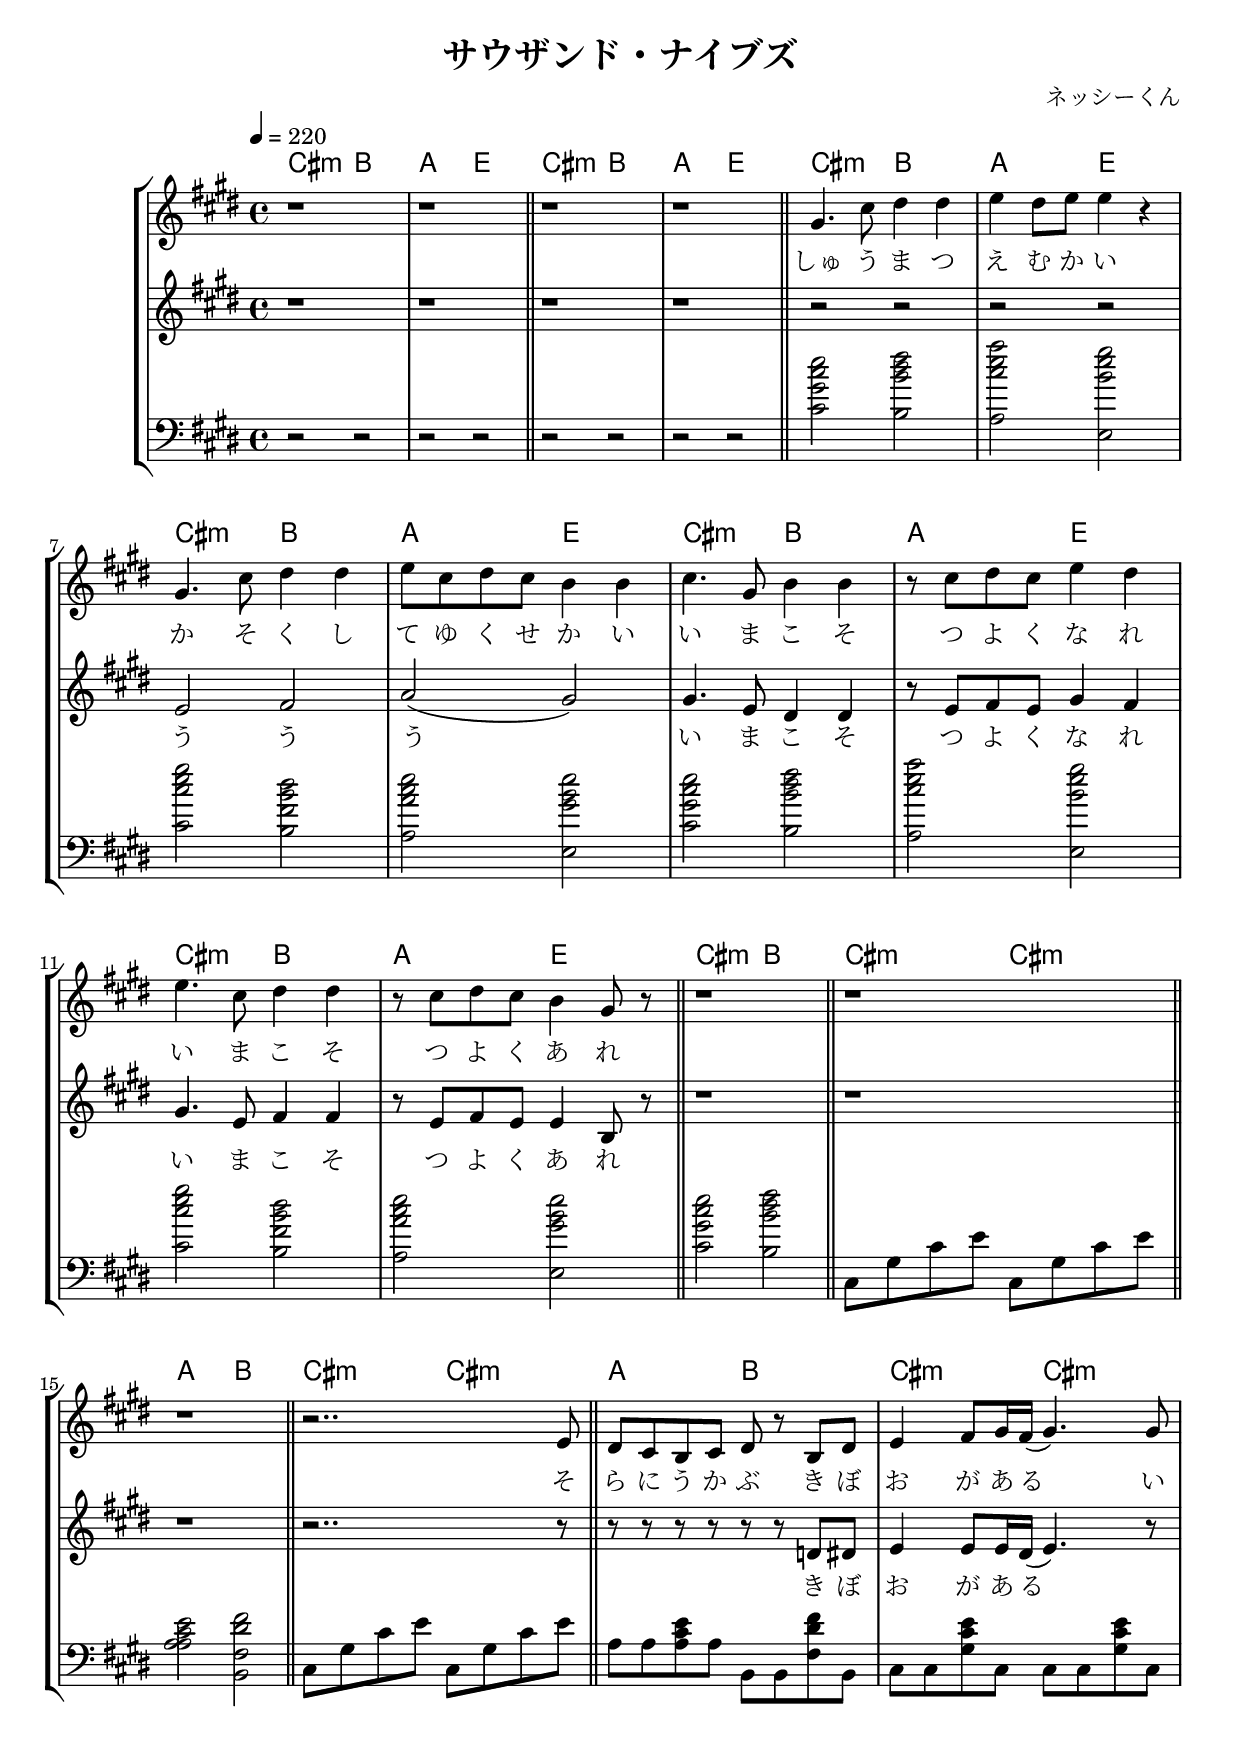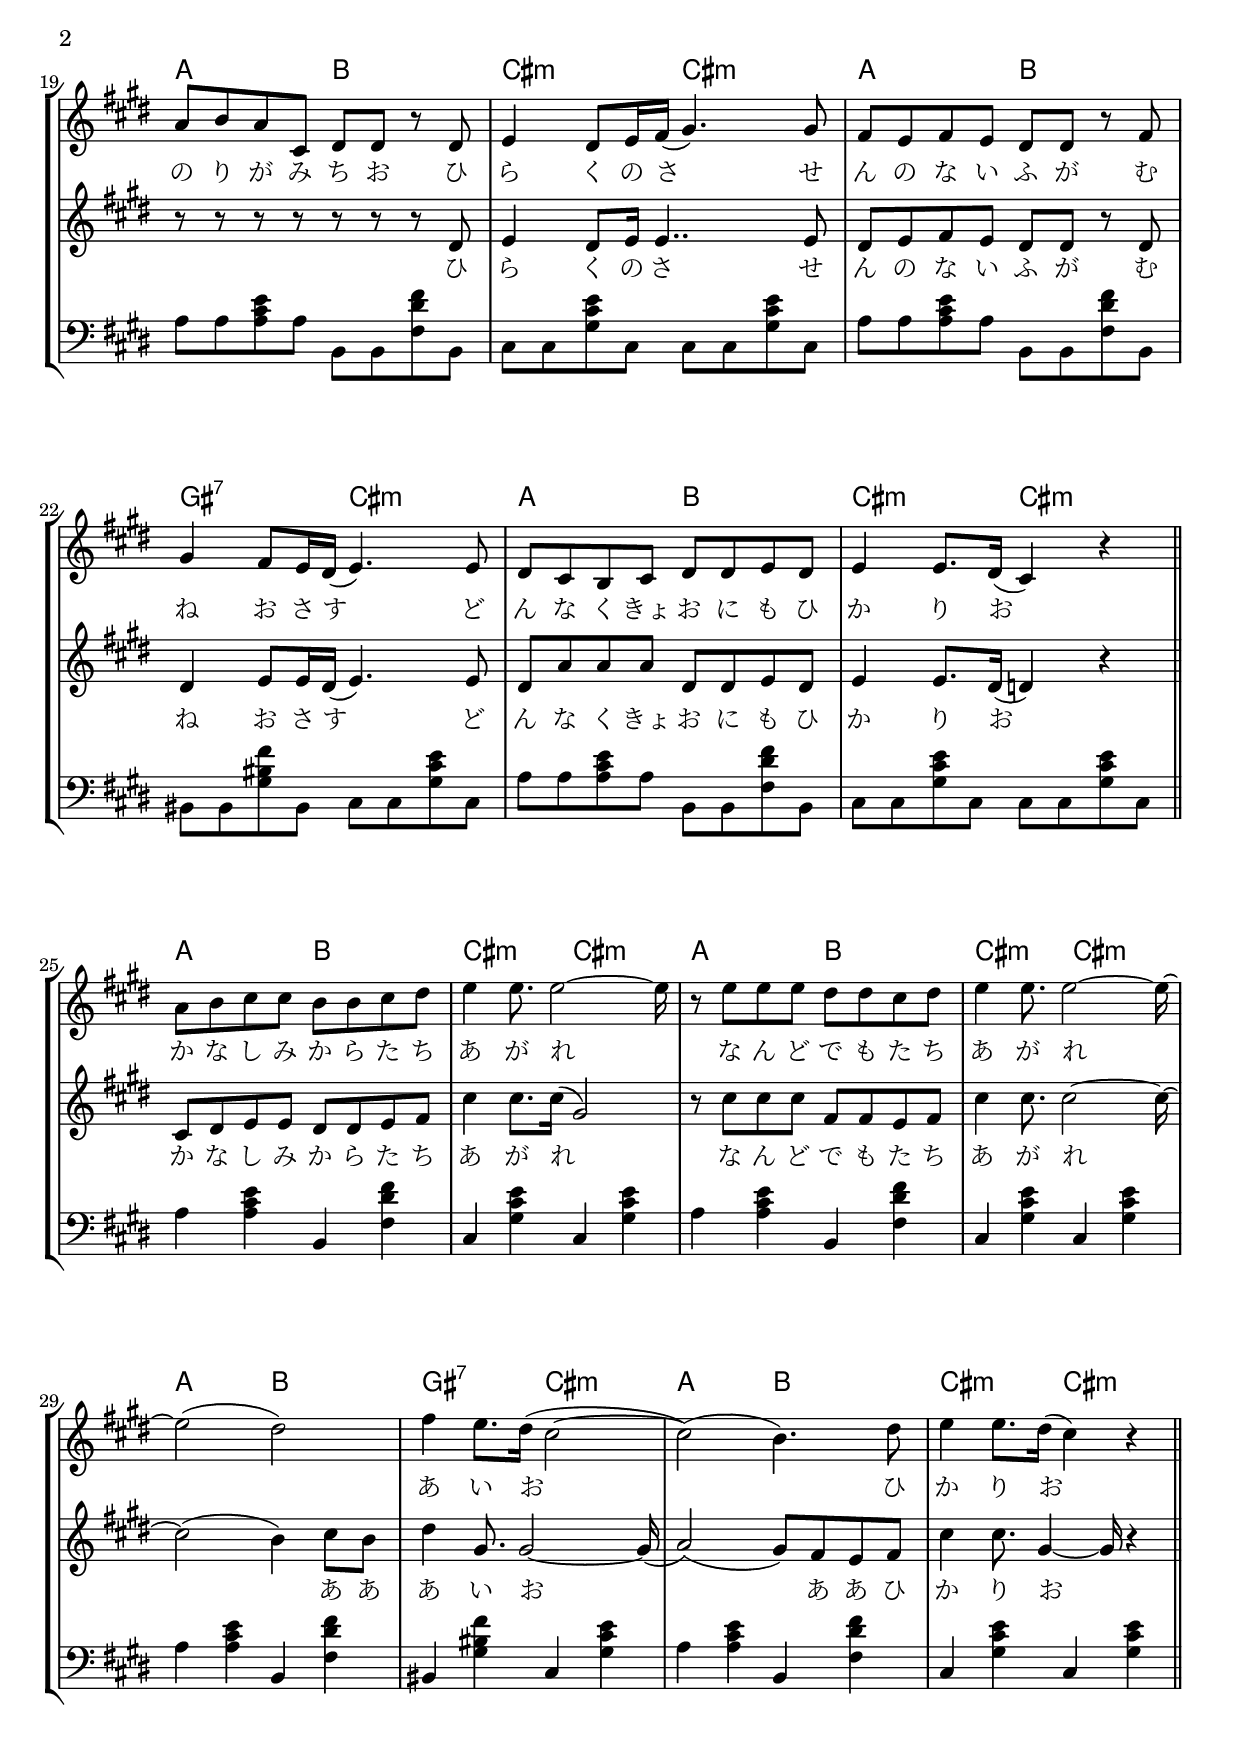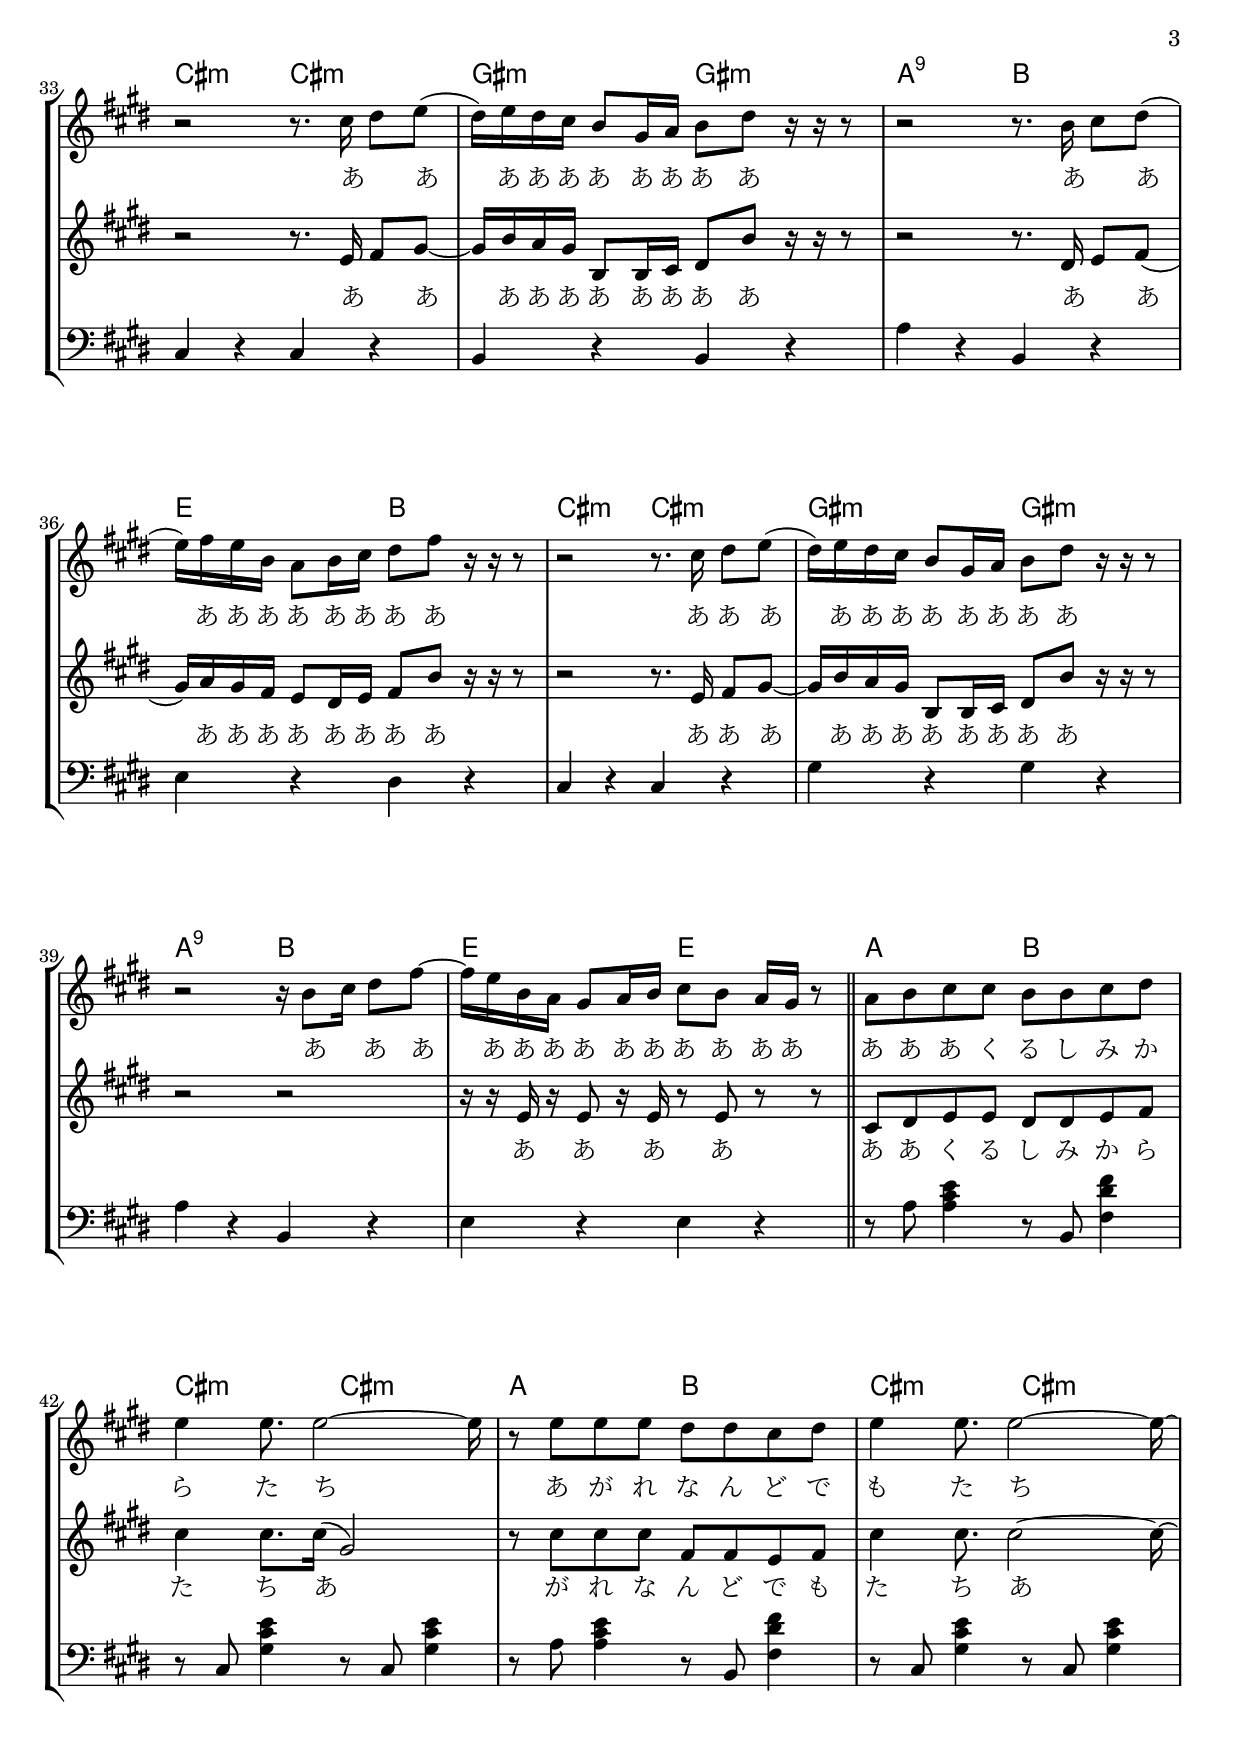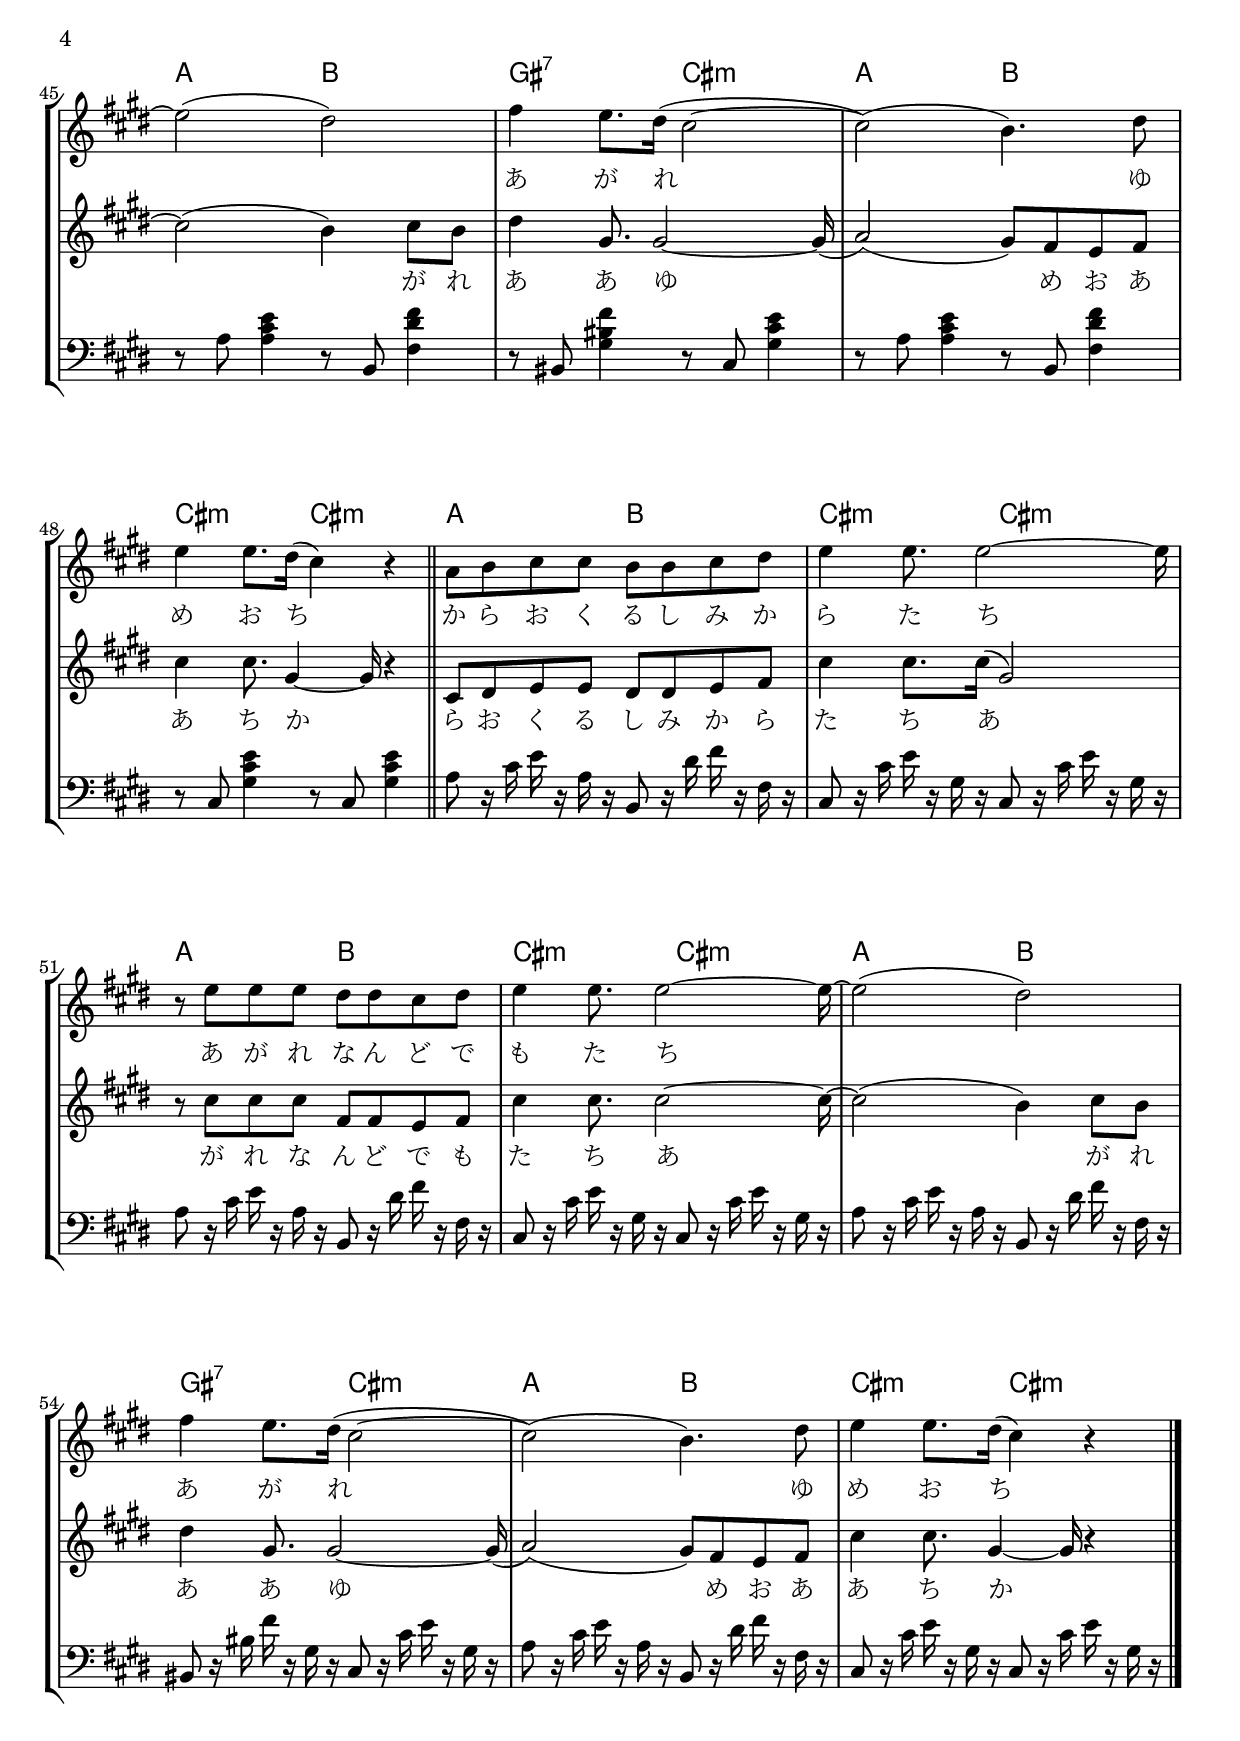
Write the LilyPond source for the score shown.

\version "2.12.1"

\header {
	title = \markup {サウザンド・ナイブズ}
	composer = \markup \center-column {ネッシーくん}
}

harmony = \chordmode {
	cis2:m b a e 

	cis:m b a e 

	cis:m b a e cis:m b a e cis:m b a e cis:m b a e 

	cis:m b 

	cis:m cis:m 

	a b 

	cis:m cis:m 

	a b cis:m cis:m a b cis:m cis:m a b gis:7 cis:m a b cis:m cis:m 

	a b cis:m cis:m a b cis:m cis:m a b gis:7 cis:m a b cis:m cis:m 

	cis:m cis:m gis:m gis:m a:9 b e b cis:m cis:m gis:m gis:m a:9 b e e 

	a b cis:m cis:m a b cis:m cis:m a b gis:7 cis:m a b cis:m cis:m 

	a b cis:m cis:m a b cis:m cis:m a b gis:7 cis:m a b cis:m cis:m 
}

melody = {
	\key e \major
	\tempo 4 = 220
	r1 | r1   
	r1 | r1   
	\set Staff.midiInstrument = #"fss0.5"
	gis'4.  cis''8  dis''4  dis''4 
	e''4  dis''8  e''8  e''4  r4 
	gis'4.  cis''8  dis''4  dis''4 
	e''8  cis''8  dis''8  cis''8  b'4  b'4 
	cis''4.  gis'8  b'4  b'4 
	r8  cis''8  dis''8  cis''8  e''4  dis''4 
	e''4.  cis''8  dis''4  dis''4 
	r8  cis''8  dis''8  cis''8  b'4  gis'8  	r8 	r1   
	r1   
	r1   
	r2.. 
	\set Staff.midiInstrument = #"fss0.35"
	e'8 
	dis'8  cis'8  b8  cis'8  dis'8  r8  b8  dis'8 
	e'4  fis'8  gis'16  fis'16  (gis'4.)  gis'8 
	a'8  b'8  a'8  cis'8  dis'8  dis'8  r8  dis'8 
	e'4  dis'8  e'16  fis'16  (gis'4.)  gis'8 
	fis'8  e'8  fis'8  e'8  dis'8  dis'8  r8  fis'8 
	gis'4  fis'8  e'16  dis'16  (e'4.)  e'8 
	dis'8  cis'8  b8  cis'8  dis'8  dis'8  e'8  dis'8 
	e'4  e'8.  dis'16  (cis'4)  	r4 	\set Staff.midiInstrument = #"fss0.5"
	 a'8  b'8  cis''8  cis''8  b'8  b'8  cis''8  dis''8 
	e''4  e''8.  e''2~e''16 
	r8  e''8  e''8  e''8  dis''8  dis''8  cis''8  dis''8 
	e''4  e''8.  e''2~e''16~ 
	e''2  (dis''2) 
	fis''4  e''8.  dis''16  (cis''2~ 
	cis''2)  (b'4.)  dis''8 
	e''4  e''8.  dis''16  (cis''4)  	r4 	\set Staff.midiInstrument = #"Electric Grand"
	r2~r8. cis''16  dis''8  e''8 
	(dis''16)  e''16  dis''16  cis''16  b'8  gis'16  a'16  b'8  dis''8  r16  r16  r8 
	r2~r8.  b'16  cis''8  dis''8 
	(e''16)  fis''16  e''16  b'16  a'8  b'16  cis''16  dis''8  fis''8  r16  r16  r8 
	r2  r8.  cis''16  dis''8  e''8 
	(dis''16)  e''16  dis''16  cis''16  b'8  gis'16  a'16  b'8  dis''8  r16  r16  r8 
	r2~r16  b'8  cis''16  dis''8  fis''8~ 
	fis''16  e''16  b'16  a'16  gis'8  a'16  b'16  cis''8  b'8  a'16  gis'16  	r8 	\set Staff.midiInstrument = #"fss0.5"
	 a'8  b'8  cis''8  cis''8  b'8  b'8  cis''8  dis''8 
	e''4  e''8.  e''2~e''16 
	r8  e''8  e''8  e''8  dis''8  dis''8  cis''8  dis''8 
	e''4  e''8.  e''2~e''16~ 
	e''2  (dis''2) 
	fis''4  e''8.  dis''16  (cis''2~ 
	cis''2)  (b'4.)  dis''8 
	e''4  e''8.  dis''16  (cis''4)  	r4 	\set Staff.midiInstrument = #"Brass Section"
	 a'8  b'8  cis''8  cis''8  b'8  b'8  cis''8  dis''8 
	e''4  e''8.  e''2~e''16 
	r8  e''8  e''8  e''8  dis''8  dis''8  cis''8  dis''8 
	e''4  e''8.  e''2~e''16~ 
	e''2  (dis''2) 
	fis''4  e''8.  dis''16  (cis''2~ 
	cis''2)  (b'4.)  dis''8 
	e''4  e''8.  dis''16  (cis''4)  	r4 	\bar "|."
}

words = \lyricmode {
	
	
	しゅ  う  ま  つ  え  む  か  い  か  そ  く  し  て  ゆ  く  せ  か  い  い  ま  こ  そ  つ  よ  く  な  れ  い  ま  こ  そ  つ  よ  く  あ  れ  
	
	
	
	
	そ  ら  に  う  か  ぶ  き  ぼ  お  が  あ  る  い  の  り  が  み  ち  お  ひ  ら  く  の  さ  せ  ん  の  な  い  ふ  が  む  ね  お  さ  す  ど  ん  な  く  きょ  お  に  も  ひ  か  り  お  
	か  な  し  み  か  ら  た  ち  あ  が  れ  な  ん  ど  で  も  た  ち  あ  が  れ  あ  い  お  ひ  か  り  お  
	あ  あ  あ  あ  あ  あ  あ  あ  あ  あ  あ  あ  あ  あ  あ  あ  あ  あ  あ  あ  あ  あ  あ  あ  あ  あ  あ  あ  あ  あ  あ  あ  あ  あ  あ  あ  あ  あ  あ  あ  あ  あ  あ  あ  あ  あ  あ  
	く  る  し  み  か  ら  た  ち  あ  が  れ  な  ん  ど  で  も  た  ち  あ  が  れ  ゆ  め  お  ち  か  ら  お  
	く  る  し  み  か  ら  た  ち  あ  が  れ  な  ん  ど  で  も  た  ち  あ  が  れ  ゆ  め  お  ち  か  ら  お  
}

secondmelody = {
	\key e \major
	\tempo 4 = 220
	r1 | r1   
	r1 | r1   
	\set Staff.midiInstrument = #"fss0.35"
	r2  r2 
	r2  r2 
	e'2  fis'2 
	a'2  (gis'2) 
	gis'4.  e'8  dis'4  dis'4 
	r8  e'8  fis'8  e'8  gis'4  fis'4 
	gis'4.  e'8  fis'4  fis'4 
	r8  e'8  fis'8  e'8  e'4  b8  	r8 	r1   
	r1   
	r1   
	r2.. 
	\set Staff.midiInstrument = #"fss0.5"
	r8 
	r8  r8  r8  r8  r8  r8  d'8  dis'8 
	e'4  e'8  e'16  dis'16  (e'4.)  r8 
	r8  r8  r8  r8  r8  r8  r8  dis'8 
	e'4  dis'8  e'16  e'4..  e'8 
	dis'8  e'8  fis'8  e'8  dis'8  dis'8  r8  dis'8 
	dis'4  e'8  e'16  dis'16  (e'4.)  e'8 
	dis'8  a'8  a'8  a'8  dis'8  dis'8  e'8  dis'8 
	e'4  e'8.  dis'16  (d'4)  	r4 	\set Staff.midiInstrument = #"fss0.35"
	 cis'8  dis'8  e'8  e'8  dis'8  dis'8  e'8  fis'8 
	cis''4  cis''8.  cis''16  (gis'2) 
	r8  cis''8  cis''8  cis''8  fis'8  fis'8  e'8  fis'8 
	cis''4  cis''8.  cis''2~cis''16~ 
	cis''2  (b'4)  cis''8  b'8 
	dis''4  gis'8.  gis'2~gis'16 
	(a'2)  (gis'8)  fis'8  e'8  fis'8 
	cis''4  cis''8.  gis'4~gis'16  	r4 	\set Staff.midiInstrument = #"Electric Grand"
	r2~r8. e'16  fis'8  gis'8~ 
	gis'16  b'16  a'16  gis'16  b8  b16  cis'16  dis'8  b'8  r16  r16  r8 
	r2~r8.  dis'16  e'8  fis'8 
	(gis'16)  a'16  gis'16  fis'16  e'8  dis'16  e'16  fis'8  b'8  r16  r16  r8 
	r2  r8.  e'16  fis'8  gis'8~ 
	gis'16  b'16  a'16  gis'16  b8  b16  cis'16  dis'8  b'8  r16  r16  r8 
	r2  r2 
	r16  r16  e'16  r16  e'8  r16  e'16  r8  e'8  r8  	r8 	\set Staff.midiInstrument = #"fss0.35"
	 cis'8  dis'8  e'8  e'8  dis'8  dis'8  e'8  fis'8 
	cis''4  cis''8.  cis''16  (gis'2) 
	r8  cis''8  cis''8  cis''8  fis'8  fis'8  e'8  fis'8 
	cis''4  cis''8.  cis''2~cis''16~ 
	cis''2  (b'4)  cis''8  b'8 
	dis''4  gis'8.  gis'2~gis'16 
	(a'2)  (gis'8)  fis'8  e'8  fis'8 
	cis''4  cis''8.  gis'4~gis'16  	r4 	\set Staff.midiInstrument = #"Brass Section"
	 cis'8  dis'8  e'8  e'8  dis'8  dis'8  e'8  fis'8 
	cis''4  cis''8.  cis''16  (gis'2) 
	r8  cis''8  cis''8  cis''8  fis'8  fis'8  e'8  fis'8 
	cis''4  cis''8.  cis''2~cis''16~ 
	cis''2  (b'4)  cis''8  b'8 
	dis''4  gis'8.  gis'2~gis'16 
	(a'2)  (gis'8)  fis'8  e'8  fis'8 
	cis''4  cis''8.  gis'4~gis'16  	r4 	\bar "|."
}

secondwords = \lyricmode {
	
	
	う  う  う  い  ま  こ  そ  つ  よ  く  な  れ  い  ま  こ  そ  つ  よ  く  あ  れ  
	
	
	
	
	き  ぼ  お  が  あ  る  ひ  ら  く  の  さ  せ  ん  の  な  い  ふ  が  む  ね  お  さ  す  ど  ん  な  く  きょ  お  に  も  ひ  か  り  お  
	か  な  し  み  か  ら  た  ち  あ  が  れ  な  ん  ど  で  も  た  ち  あ  が  れ  あ  あ  あ  い  お  あ  あ  ひ  か  り  お  
	あ  あ  あ  あ  あ  あ  あ  あ  あ  あ  あ  あ  あ  あ  あ  あ  あ  あ  あ  あ  あ  あ  あ  あ  あ  あ  あ  あ  あ  あ  あ  あ  あ  あ  あ  あ  あ  
	く  る  し  み  か  ら  た  ち  あ  が  れ  な  ん  ど  で  も  た  ち  あ  が  れ  あ  あ  ゆ  め  お  あ  あ  ち  か  ら  お  
	く  る  し  み  か  ら  た  ち  あ  が  れ  な  ん  ど  で  も  た  ち  あ  が  れ  あ  あ  ゆ  め  お  あ  あ  ち  か  ら  お  
}

tempochange = {
	\tempo 4 = 220
	r1 | r1 \bar "||"
	\tempo 4 = 220
	r1 | r1 \bar "||"
	\tempo 4 = 220
	r1 | r1 | r1 | r1 | r1 | r1 | r1 | r1 \bar "||"
	\tempo 4 = 220
	r1 \bar "||"
	\tempo 4 = 220
	r1 \bar "||"
	\tempo 4 = 220
	r1 \bar "||"
	\tempo 4 = 220
	r1 \bar "||"
	\tempo 4 = 220
	r1 | r1 | r1 | r1 | r1 | r1 | r1 | r1 \bar "||"
	\tempo 4 = 220
	r1 | r1 | r1 | r1 | r1 | r1 | r1 | r1 \bar "||"
	\tempo 4 = 220
	r1 | r1 | r1 | r1 | r1 | r1 | r1 | r1 \bar "||"
	\tempo 4 = 220
	r1 | r1 | r1 | r1 | r1 | r1 | r1 | r1 \bar "||"
	\tempo 4 = 220
	r1 | r1 | r1 | r1 | r1 | r1 | r1 | r1 \bar "|."
}

mainacc = {
	\clef bass
	\set Staff.midiInstrument = #"Acoustic grand"
	\key e \major
	\tempo 4 = 220
	r2
	r2
	r2
	r2
	\bar "||"

	\set Staff.midiInstrument = #"Acoustic grand"
	r2
	r2
	r2
	r2
	\bar "||"

	\set Staff.midiInstrument = #"Pad 4 (choir)"
	<cis' gis' cis'' e''>2
	<b b' dis'' fis''>2
	<a cis'' e'' a''>2
	<e b' e'' gis''>2
	<cis' cis'' e'' gis''>2
	<b fis' b' dis''>2
	<a a' cis'' e''>2
	<e gis' b' e''>2
	<cis' gis' cis'' e''>2
	<b b' dis'' fis''>2
	<a cis'' e'' a''>2
	<e b' e'' gis''>2
	<cis' cis'' e'' gis''>2
	<b fis' b' dis''>2
	<a a' cis'' e''>2
	<e gis' b' e''>2
	\bar "||"

	\set Staff.midiInstrument = #"Pad 4 (choir)"
	<cis' gis' cis'' e''>2
	<b b' dis'' fis''>2
	\bar "||"

	\set Staff.midiInstrument = #"Viola"
	cis8 gis8 cis'8 e'8
	cis8 gis8 cis'8 e'8
	\bar "||"

	\set Staff.midiInstrument = #"Pad 4 (choir)"
	<a a cis' e'>2
	<b, fis dis' fis'>2
	\bar "||"

	\set Staff.midiInstrument = #"Viola"
	cis8 gis8 cis'8 e'8
	cis8 gis8 cis'8 e'8
	\bar "||"

	\set Staff.midiInstrument = #"Electric Grand"
	a8 a8 <a cis' e'>8 a8
	b,8 b,8 <fis dis' fis'>8 b,8
	cis8 cis8 <gis cis' e'>8 cis8
	cis8 cis8 <gis cis' e'>8 cis8
	a8 a8 <a cis' e'>8 a8
	b,8 b,8 <fis dis' fis'>8 b,8
	cis8 cis8 <gis cis' e'>8 cis8
	cis8 cis8 <gis cis' e'>8 cis8
	a8 a8 <a cis' e'>8 a8
	b,8 b,8 <fis dis' fis'>8 b,8
	bis,8 bis,8 <gis bis fis'>8 bis,8
	cis8 cis8 <gis cis' e'>8 cis8
	a8 a8 <a cis' e'>8 a8
	b,8 b,8 <fis dis' fis'>8 b,8
	cis8 cis8 <gis cis' e'>8 cis8
	cis8 cis8 <gis cis' e'>8 cis8
	\bar "||"

	\set Staff.midiInstrument = #"String Ensemble 1"
	a4 <a cis' e'>4
	b,4 <fis dis' fis'>4
	cis4 <gis cis' e'>4
	cis4 <gis cis' e'>4
	a4 <a cis' e'>4
	b,4 <fis dis' fis'>4
	cis4 <gis cis' e'>4
	cis4 <gis cis' e'>4
	a4 <a cis' e'>4
	b,4 <fis dis' fis'>4
	bis,4 <gis bis fis'>4
	cis4 <gis cis' e'>4
	a4 <a cis' e'>4
	b,4 <fis dis' fis'>4
	cis4 <gis cis' e'>4
	cis4 <gis cis' e'>4
	\bar "||"

	\set Staff.midiInstrument = #"Acoustic Bass"
	cis4 r4
	cis4 r4
	b,4 r4
	b,4 r4
	a4 r4
	b,4 r4
	e4 r4
	dis4 r4
	cis4 r4
	cis4 r4
	gis4 r4
	gis4 r4
	a4 r4
	b,4 r4
	e4 r4
	e4 r4
	\bar "||"

	\set Staff.midiInstrument = #"String Ensemble 1"
	r8 a <a cis' e'>4
	r8 b, <fis dis' fis'>4
	r8 cis <gis cis' e'>4
	r8 cis <gis cis' e'>4
	r8 a <a cis' e'>4
	r8 b, <fis dis' fis'>4
	r8 cis <gis cis' e'>4
	r8 cis <gis cis' e'>4
	r8 a <a cis' e'>4
	r8 b, <fis dis' fis'>4
	r8 bis, <gis bis fis'>4
	r8 cis <gis cis' e'>4
	r8 a <a cis' e'>4
	r8 b, <fis dis' fis'>4
	r8 cis <gis cis' e'>4
	r8 cis <gis cis' e'>4
	\bar "||"

	\set Staff.midiInstrument = #"Timpani"
	a8r16cis'16e'16r16a16r16
	b,8r16dis'16fis'16r16fis16r16
	cis8r16cis'16e'16r16gis16r16
	cis8r16cis'16e'16r16gis16r16
	a8r16cis'16e'16r16a16r16
	b,8r16dis'16fis'16r16fis16r16
	cis8r16cis'16e'16r16gis16r16
	cis8r16cis'16e'16r16gis16r16
	a8r16cis'16e'16r16a16r16
	b,8r16dis'16fis'16r16fis16r16
	bis,8r16bis16fis'16r16gis16r16
	cis8r16cis'16e'16r16gis16r16
	a8r16cis'16e'16r16a16r16
	b,8r16dis'16fis'16r16fis16r16
	cis8r16cis'16e'16r16gis16r16
	cis8r16cis'16e'16r16gis16r16
	\bar "|."
}

subacc = {
	\clef bass
	\set Staff.midiInstrument = #"Electric Grand"
	\key e \major
	\tempo 4 = 220
	cis'8 e'' cis'' gis'
	b8 fis'' dis'' b'
	a8 a'' e'' cis''
	e8 gis'' e'' b'
	\bar "||"

	\set Staff.midiInstrument = #"Electric Grand"
	cis'16 cis'' e'' gis'' gis'' e'' cis'' cis'
	b16 fis' b' dis'' dis'' b' fis' b
	a16 a' cis'' e'' e'' cis'' a' a
	e16 gis' b' e'' e'' b' gis' e
	\bar "||"

	\set Staff.midiInstrument = #"Electric Grand"
	<cis' cis'' e''>16 gis'16 <cis'' e''>16 gis'16   <cis' cis'' e''>16 gis'16 <cis'' e''>16 gis'16
	<b dis'' fis''>16 b'16 <dis'' fis''>16 b'16   <b dis'' fis''>16 b'16 <dis'' fis''>16 b'16
	<a e'' a''>16 cis''16 <e'' a''>16 cis''16   <a e'' a''>16 cis''16 <e'' a''>16 cis''16
	<e e'' gis''>16 b'16 <e'' gis''>16 b'16   <e e'' gis''>16 b'16 <e'' gis''>16 b'16
	<cis' e'' gis''>16 cis''16 <e'' gis''>16 cis''16   <cis' e'' gis''>16 cis''16 <e'' gis''>16 cis''16
	<b b' dis''>16 fis'16 <b' dis''>16 fis'16   <b b' dis''>16 fis'16 <b' dis''>16 fis'16
	<a cis'' e''>16 a'16 <cis'' e''>16 a'16   <a cis'' e''>16 a'16 <cis'' e''>16 a'16
	<e b' e''>16 gis'16 <b' e''>16 gis'16   <e b' e''>16 gis'16 <b' e''>16 gis'16
	<cis' cis'' e''>16 gis'16 <cis'' e''>16 gis'16   <cis' cis'' e''>16 gis'16 <cis'' e''>16 gis'16
	<b dis'' fis''>16 b'16 <dis'' fis''>16 b'16   <b dis'' fis''>16 b'16 <dis'' fis''>16 b'16
	<a e'' a''>16 cis''16 <e'' a''>16 cis''16   <a e'' a''>16 cis''16 <e'' a''>16 cis''16
	<e e'' gis''>16 b'16 <e'' gis''>16 b'16   <e e'' gis''>16 b'16 <e'' gis''>16 b'16
	<cis' e'' gis''>16 cis''16 <e'' gis''>16 cis''16   <cis' e'' gis''>16 cis''16 <e'' gis''>16 cis''16
	<b b' dis''>16 fis'16 <b' dis''>16 fis'16   <b b' dis''>16 fis'16 <b' dis''>16 fis'16
	<a cis'' e''>16 a'16 <cis'' e''>16 a'16   <a cis'' e''>16 a'16 <cis'' e''>16 a'16
	<e b' e''>16 gis'16 <b' e''>16 gis'16   <e b' e''>16 gis'16 <b' e''>16 gis'16
	\bar "||"

	\set Staff.midiInstrument = #"Electric Grand"
	<cis' cis'' e''>16 gis'16 <cis'' e''>16 gis'16   <cis' cis'' e''>16 gis'16 <cis'' e''>16 gis'16
	<b dis'' fis''>16 b'16 <dis'' fis''>16 b'16   <b dis'' fis''>16 b'16 <dis'' fis''>16 b'16
	\bar "||"

	\set Staff.midiInstrument = #"Electric Grand"
	<cis gis cis' e'>2
	<cis gis cis' e'>2
	\bar "||"

	\set Staff.midiInstrument = #"Electric Grand"
	a8 a8 cis'8 e'8
	b,8 fis8 dis'8 fis'8
	\bar "||"

	\set Staff.midiInstrument = #"Electric Grand"
	<cis gis cis' e'>4 <cis gis cis' e'>4
	<cis gis cis' e'>4 <cis gis cis' e'>4
	\bar "||"

	\set Staff.midiInstrument = #"Choir Aahs"
	<a a cis' e'>2
	<b, fis dis' fis'>2
	<cis gis cis' e'>2
	<cis gis cis' e'>2
	<a a cis' e'>2
	<b, fis dis' fis'>2
	<cis gis cis' e'>2
	<cis gis cis' e'>2
	<a a cis' e'>2
	<b, fis dis' fis'>2
	<bis, gis bis fis'>2
	<cis gis cis' e'>2
	<a a cis' e'>2
	<b, fis dis' fis'>2
	<cis gis cis' e'>2
	<cis gis cis' e'>2
	\bar "||"

	\set Staff.midiInstrument = #"Electric Grand"
	r8 a8 <a cis' e'>4
	b,64~ <b,~ fis~> <b,~ fis~ dis'~> <b, fis dis' fis'>~ <b, fis dis' fis'>4..
	r8 cis8 <gis cis' e'>4
	cis64~ <cis~ gis~> <cis~ gis~ cis'~> <cis gis cis' e'>~ <cis gis cis' e'>4..
	r8 a8 <a cis' e'>4
	b,64~ <b,~ fis~> <b,~ fis~ dis'~> <b, fis dis' fis'>~ <b, fis dis' fis'>4..
	r8 cis8 <gis cis' e'>4
	cis64~ <cis~ gis~> <cis~ gis~ cis'~> <cis gis cis' e'>~ <cis gis cis' e'>4..
	r8 a8 <a cis' e'>4
	b,64~ <b,~ fis~> <b,~ fis~ dis'~> <b, fis dis' fis'>~ <b, fis dis' fis'>4..
	r8 bis,8 <gis bis fis'>4
	cis64~ <cis~ gis~> <cis~ gis~ cis'~> <cis gis cis' e'>~ <cis gis cis' e'>4..
	r8 a8 <a cis' e'>4
	b,64~ <b,~ fis~> <b,~ fis~ dis'~> <b, fis dis' fis'>~ <b, fis dis' fis'>4..
	r8 cis8 <gis cis' e'>4
	cis64~ <cis~ gis~> <cis~ gis~ cis'~> <cis gis cis' e'>~ <cis gis cis' e'>4..
	\bar "||"

	\set Staff.midiInstrument = #"Pad 4 (choir)"
	<cis gis cis' e'>2
	<cis gis cis' e'>2
	<b, gis dis' gis'>2
	<b, gis dis' gis'>2
	<a b cis' a'>2
	<b, fis dis' fis'>2
	<e gis b e'>2
	<dis fis b fis'>2
	<cis gis cis' e'>2
	<cis gis cis' e'>2
	<gis b dis' gis'>2
	<gis b dis' gis'>2
	<a b cis' a'>2
	<b, fis dis' fis'>2
	<e gis b e'>2
	<e gis b e'>2
	\bar "||"

	\set Staff.midiInstrument = #"Electric Grand"
	r8 a8 <a cis' e'>4
	b,64~ <b,~ fis~> <b,~ fis~ dis'~> <b, fis dis' fis'>~ <b, fis dis' fis'>4..
	r8 cis8 <gis cis' e'>4
	cis64~ <cis~ gis~> <cis~ gis~ cis'~> <cis gis cis' e'>~ <cis gis cis' e'>4..
	r8 a8 <a cis' e'>4
	b,64~ <b,~ fis~> <b,~ fis~ dis'~> <b, fis dis' fis'>~ <b, fis dis' fis'>4..
	r8 cis8 <gis cis' e'>4
	cis64~ <cis~ gis~> <cis~ gis~ cis'~> <cis gis cis' e'>~ <cis gis cis' e'>4..
	r8 a8 <a cis' e'>4
	b,64~ <b,~ fis~> <b,~ fis~ dis'~> <b, fis dis' fis'>~ <b, fis dis' fis'>4..
	r8 bis,8 <gis bis fis'>4
	cis64~ <cis~ gis~> <cis~ gis~ cis'~> <cis gis cis' e'>~ <cis gis cis' e'>4..
	r8 a8 <a cis' e'>4
	b,64~ <b,~ fis~> <b,~ fis~ dis'~> <b, fis dis' fis'>~ <b, fis dis' fis'>4..
	r8 cis8 <gis cis' e'>4
	cis64~ <cis~ gis~> <cis~ gis~ cis'~> <cis gis cis' e'>~ <cis gis cis' e'>4..
	\bar "||"

	\set Staff.midiInstrument = #"Electric Grand"
	a8 a8 cis'8 e'8
	b,8 fis8 dis'8 fis'8
	cis8 gis8 cis'8 e'8
	cis8 gis8 cis'8 e'8
	a8 a8 cis'8 e'8
	b,8 fis8 dis'8 fis'8
	cis8 gis8 cis'8 e'8
	cis8 gis8 cis'8 e'8
	a8 a8 cis'8 e'8
	b,8 fis8 dis'8 fis'8
	bis,8 gis8 bis8 fis'8
	cis8 gis8 cis'8 e'8
	a8 a8 cis'8 e'8
	b,8 fis8 dis'8 fis'8
	cis8 gis8 cis'8 e'8
	<cis gis cis' e'>2
	\bar "|."
}

percA = {
	\drummode {
	r1 |r1 \bar "||"
	r1 |r1 \bar "||"
	cymc1  |r1  |r1  |r1  |cymc1  |r1  |r1  |r1  \bar "||"
	r1 \bar "||"
	cymc1  \bar "||"
	r1 \bar "||"
	r1  \bar "||"
	cymr4 cymr4 cymr4 cymr4  |cymr4 cymr8 cymr16 cymr16 cymr4 cymr4  |cymr4 cymr4 cymr4 cymr4  |cymr4 cymr2.  |cymr4 cymr4 cymr4 cymr4  |cymr4 cymr8 cymr16 cymr16 cymr4 cymr4  |cymr4 cymr4 cymr4 cymr4  |cymr4 cymr2.  \bar "||"
	r8 hho8 hho8 hho8 hho8 hho8 hho8 hho8  |hho8 hho8 hho8 hho8 hho8 hho8 hho8 hho8  |r8 hho8 hho8 hho8 hho8 hho8 hho8 hho8  |hho8 hho8 hho8 hho8 hho2  |r8 hho8 hho8 hho8 hho8 hho8 hho8 hho8  |hho8 hho8 hho8 hho8 hho8 hho8 hho8 hho8  |r8 hho8 hho8 hho8 hho8 hho8 hho8 hho8  |hho8 hho8 hho2.  \bar "||"
	r1  |hh4 hh4 hh4 hh4  |r1  |hh4 hh4 hh4 hh4  |r1  |hh4 hh4 hh4 hh4  |r1  |hh4 hh4 hh2  \bar "||"
	r8 hho8 hho8 hho8 hho8 hho8 hho8 hho8  |hho8 hho8 hho8 hho8 hho8 hho8 hho8 hho8  |r8 hho8 hho8 hho8 hho8 hho8 hho8 hho8  |hho8 hho8 hho8 hho8 hho2  |r8 hho8 hho8 hho8 hho8 hho8 hho8 hho8  |hho8 hho8 hho8 hho8 hho8 hho8 hho8 hho8  |r8 hho8 hho8 hho8 hho8 hho8 hho8 hho8  |hho8 hho8 hho2.  \bar "||"
	r1  |hh4 hh4 hh4 hh4  |r1  |hh4 hh4 hh4 hh4  |r1  |hh4 hh4 hh4 hh4  |r1  |hh4 hh4 hh2  \bar "|."
	}
}

percB = {
	\drummode {
	r1 |r1 \bar "||"
	r1 |r1 \bar "||"
	r8 hho8 hho8 hho8 hho8 hho8 hho8 hho8  |hho8 hho8 hho8 hho8 hho8 hho8 hho8 hho8  |hho8 hho8 hho8 hho8 hho8 hho8 hho8 hho8  |hho8 hho8 hho8 hho8 hho8 hho4.  |r8 hho8 hho8 hho8 hho8 hho8 hho8 hho8  |hho8 hho8 hho8 hho8 hho8 hho8 hho8 hho8  |hho8 hho8 hho8 hho8 hho8 hho8 hho8 hho8  |hho8 hho8 hho8 hho8 hho8 hho4.  \bar "||"
	r1 \bar "||"
	r8 hho8 hho8 hho8 hho8 hho8 hho8 hho8  \bar "||"
	r1 \bar "||"
	sn16 sn16 sn16 sn16 sn16 sn16 sn16 sn16 sn16 sn16 sn16 sn16 sn16 sn16 sn16 sn16  \bar "||"
	r2 sn2  |r2 sn2  |r2 sn2  |r8 sn8 sn2.  |r2 sn2  |r2 sn2  |r2 sn2  |r8 sn8 sn2.  \bar "||"
	r8 sn4 sn4 sn4 sn8  |r8 sn4 sn4 sn4 sn8  |r8 sn4 sn4 sn4 sn8  |r8 sn4 sn8 sn8 sn16 sn4 r16  |r8 sn4 sn4 sn4 sn8  |r8 sn4 sn4 sn4 sn8  |r8 sn4 sn4 sn4 sn8  |r8 sn8. sn16 sn8 sn16 sn16 sn16 sn8. sn8  \bar "||"
	sn4 sn4 sn4 sn4  |r4 sn2 sn8. sn16  |sn4 sn4 sn4 sn4  |r4 sn2 sn8. sn16  |sn4 sn4 sn4 sn4  |r4 sn2 sn8. sn16  |sn4 sn4 sn4 sn4  |r4 sn4 r16 sn16 sn16 sn16 sn16 sn16 sn16 sn16  \bar "||"
	r8 sn4 sn4 sn4 sn8  |r8 sn4 sn4 sn4 sn8  |r8 sn4 sn4 sn4 sn8  |r8 sn4 sn8 sn8 sn16 sn4 r16  |r8 sn4 sn4 sn4 sn8  |r8 sn4 sn4 sn4 sn8  |r8 sn4 sn4 sn4 sn8  |r8 sn8. sn16 sn8 sn16 sn16 sn16 sn8. sn8  \bar "||"
	sn4 sn4 sn4 sn4  |r4 sn2 sn8. sn16  |sn4 sn4 sn4 sn4  |r4 sn2 sn8. sn16  |sn4 sn4 sn4 sn4  |r4 sn2 sn8. sn16  |sn4 sn4 sn4 sn4  |r4 sn4 r16 sn16 sn16 sn16 sn16 sn16 sn16 sn16  \bar "|."
	}
}

percC = {
	\drummode {
	r1 |r1 \bar "||"
	r1 |r1 \bar "||"
	r1  |r1  |r1  |r2. hh4  |r1  |r1  |r1  |r2. hh4  \bar "||"
	r1 \bar "||"
	r1  \bar "||"
	r1 \bar "||"
	bd4 bd4 bd8 bd8 bd8 bd8  \bar "||"
	bd2. r8 bd8  |bd2. r8 bd8  |bd2. r8 bd8  |bd4. bd8 bd4. bd8  |bd2. r8 bd8  |bd2. r8 bd8  |bd2. r8 bd8  |bd2 r8 bd4.  \bar "||"
	bd4 bd4 bd8. bd8 bd8.  |bd4 bd4 bd8. bd8 bd8.  |bd4 bd4 bd8. bd8 bd8.  |bd4 bd4 r16 bd4. r16  |bd4 bd4 bd8. bd8 bd8.  |bd4 bd4 bd8. bd8 bd8.  |bd4 bd4 bd8. bd8 bd8.  |bd8 bd8 bd8. bd8. bd8 bd8 bd8  \bar "||"
	bd16 bd16 bd16 bd16 bd16 bd16 bd16 bd16 bd16 bd16 bd16 bd16 bd16 bd16 bd16 bd16  |bd8 bd8 bd8 bd8 bd8 bd8 bd8 bd8  |bd16 bd16 bd16 bd16 bd16 bd16 bd16 bd16 bd16 bd16 bd16 bd16 bd16 bd16 bd16 bd16  |bd8 bd8 bd8 bd8 bd8 bd8 bd8 bd8  |bd16 bd16 bd16 bd16 bd16 bd16 bd16 bd16 bd16 bd16 bd16 bd16 bd16 bd16 bd16 bd16  |bd8 bd8 bd8 bd8 bd8 bd8 bd8 bd8  |bd16 bd16 bd16 bd16 bd16 bd16 bd16 bd16 bd16 bd16 bd16 bd16 bd16 bd16 bd16 bd16  |bd8 bd8 bd8 bd8 bd8 bd8 bd8 bd8  \bar "||"
	bd4 bd4 bd8. bd8 bd8.  |bd4 bd4 bd8. bd8 bd8.  |bd4 bd4 bd8. bd8 bd8.  |bd4 bd4 r16 bd4. r16  |bd4 bd4 bd8. bd8 bd8.  |bd4 bd4 bd8. bd8 bd8.  |bd4 bd4 bd8. bd8 bd8.  |bd8 bd8 bd8. bd8. bd8 bd8 bd8  \bar "||"
	bd16 bd16 bd16 bd16 bd16 bd16 bd16 bd16 bd16 bd16 bd16 bd16 bd16 bd16 bd16 bd16  |bd8 bd8 bd8 bd8 bd8 bd8 bd8 bd8  |bd16 bd16 bd16 bd16 bd16 bd16 bd16 bd16 bd16 bd16 bd16 bd16 bd16 bd16 bd16 bd16  |bd8 bd8 bd8 bd8 bd8 bd8 bd8 bd8  |bd16 bd16 bd16 bd16 bd16 bd16 bd16 bd16 bd16 bd16 bd16 bd16 bd16 bd16 bd16 bd16  |bd8 bd8 bd8 bd8 bd8 bd8 bd8 bd8  |bd16 bd16 bd16 bd16 bd16 bd16 bd16 bd16 bd16 bd16 bd16 bd16 bd16 bd16 bd16 bd16  |bd8 bd8 bd8 bd8 bd8 bd8 bd8 bd8  \bar "|."
	}
}

percD = {
	\drummode {
	r1 |r1 \bar "||"
	r1 |r1 \bar "||"
	r8 sn4 sn4 sn4 sn8  |r8 sn4 sn4 sn4 sn8  |r8 sn4 sn4 sn4 sn8  |r8 sn4 sn4 sn8. sn16 sn16 sn16  |r8 sn4 sn4 sn4 sn8  |r8 sn4 sn4 sn4 sn8  |r8 sn4 sn4 sn4 sn8  |r8 sn4 sn4 sn8. sn16 sn16 sn16  \bar "||"
	r1 \bar "||"
	r8 sn4 sn4 sn4 sn8  \bar "||"
	r1 \bar "||"
	r8 hhp4 hhp4 hhp4 hhp8  \bar "||"
	r1 |r1 |r1 |r2 r8 tommh8 tommh4  |r1 |r1 |r1 |r8. tommh8. tommh2 r8  \bar "||"
	cymc1  |r1  |cymc1  |r1  |cymc1  |r1  |cymc1  |r1  \bar "||"
	r1  |r8 hho4 hho4 hho4 hho8  |r1  |r8 hho4 hho4 hho4 hho8  |r1  |r8 hho4 hho4 hho4 hho8  |r1  |r8 hho4 hho2 r8  \bar "||"
	cymc1  |r1  |cymc1  |r1  |cymc1  |r1  |cymc1  |r1  \bar "||"
	r1  |r8 hho4 hho4 hho4 hho8  |r1  |r8 hho4 hho4 hho4 hho8  |r1  |r8 hho4 hho4 hho4 hho8  |r1  |r8 hho4 hho2 r8  \bar "|."
	}
}

percE = {
	\drummode {
	r1 |r1 \bar "||"
	r1 |r1 \bar "||"
	bd4 bd16 bd8. bd8. bd8 bd8.  |bd4 bd16 bd8. bd16 bd8 bd8 bd8.  |bd4 bd16 bd8. bd8. bd8 bd8.  |bd4 bd16 bd8. bd16 bd8. bd4  |bd4 bd16 bd8. bd8. bd8 bd8.  |bd4 bd16 bd8. bd16 bd8 bd8 bd8.  |bd4 bd16 bd8. bd8. bd8 bd8.  |bd4 bd16 bd8. bd16 bd8. bd4  \bar "||"
	r1 \bar "||"
	bd4 bd16 bd8. bd8. bd8 bd8.  \bar "||"
	r1 \bar "||"
	cymc1  \bar "||"
	r1 |r1 |r1 |r2. r8 toml8  |r1 |r1 |r1 |r2. toml8 toml8  \bar "||"
	r1 |r1 |r1 |r2. tommh16 tommh8.  |r1 |r1 |r1 |r2. tommh16 tommh8.  \bar "||"
	cymc4 cymc4 cymc4 cymc4  |r1 |cymc4 cymc4 cymc4 cymc4  |r1 |cymc4 cymc4 cymc4 cymc4  |r1 |cymc4 cymc4 cymc4 cymc4  |r1 \bar "||"
	r1 |r1 |r1 |r2. tommh16 tommh8.  |r1 |r1 |r1 |r2. tommh16 tommh8.  \bar "||"
	cymc4 cymc4 cymc4 cymc4  |r1 |cymc4 cymc4 cymc4 cymc4  |r1 |cymc4 cymc4 cymc4 cymc4  |r1 |cymc4 cymc4 cymc4 cymc4  |r1 \bar "|."
	}
}

percF = {
	\drummode {
	r1 | r1 \bar "||"
	r1 | r1 \bar "||"
	r1 | r1 | r1 | r1 | r1 | r1 | r1 | r1 \bar "||"
	r1 \bar "||"
	r1 \bar "||"
	r1 \bar "||"
	r1 \bar "||"
	r1 |r1 |r1 |r1 |r1 |r1 |r1 |hho1  \bar "||"
	r1 |r1 |r1 |r2. r8 tomfh16 tomfh16  |r1 |r1 |r1 |r2. r8 tomfh8  \bar "||"
	r8 tommh2 tommh8. tommh16 tommh8  |r1 |r8 tommh2 tommh8. tommh16 tommh8  |r1 |r8 tommh2 tommh8. tommh16 tommh8  |r1 |r8 tommh2 tommh8. tommh16 tommh8  |r1 \bar "||"
	r1 |r1 |r1 |r2. r8 tomfh16 tomfh16  |r1 |r1 |r1 |r2. r8 tomfh8  \bar "||"
	r8 tommh2 tommh8. tommh16 tommh8  |r1 |r8 tommh2 tommh8. tommh16 tommh8  |r1 |r8 tommh2 tommh8. tommh16 tommh8  |r1 |r8 tommh2 tommh8. tommh16 tommh8  |r1 \bar "|."
	}
}

percG = {
	\drummode {
	r1 | r1 \bar "||"
	r1 | r1 \bar "||"
	r1 | r1 | r1 | r1 | r1 | r1 | r1 | r1 \bar "||"
	r1 \bar "||"
	r1 \bar "||"
	r1 \bar "||"
	r1 \bar "||"
	r1 | r1 | r1 | r1 | r1 | r1 | r1 | r1 \bar "||"
	r1 |r1 |r1 |r1 |r1 |r1 |r1 |r2. tomml16 tomml8.  \bar "||"
	r4. toml16 toml2 toml16  |r1 |r4. toml16 toml2 toml16  |r1 |r4. toml16 toml2 toml16  |r1 |r4. toml16 toml2 toml16  |r1 \bar "||"
	r1 |r1 |r1 |r1 |r1 |r1 |r1 |r2. tomml16 tomml8.  \bar "||"
	r4. toml16 toml2 toml16  |r1 |r4. toml16 toml2 toml16  |r1 |r4. toml16 toml2 toml16  |r1 |r4. toml16 toml2 toml16  |r1 \bar "|."
	}
}

\score {
	<<
		\new StaffGroup <<
			\new ChordNames {\harmony}
			\new Voice = "melody" {\melody}
			\new Lyrics \lyricsto "melody" \words
			\new Voice = "secondmelody" {\secondmelody}
			\new Lyrics \lyricsto "secondmelody" \secondwords
			\new Staff = "mainacc" {\mainacc}
		>>
	>>
	\layout { }
}
